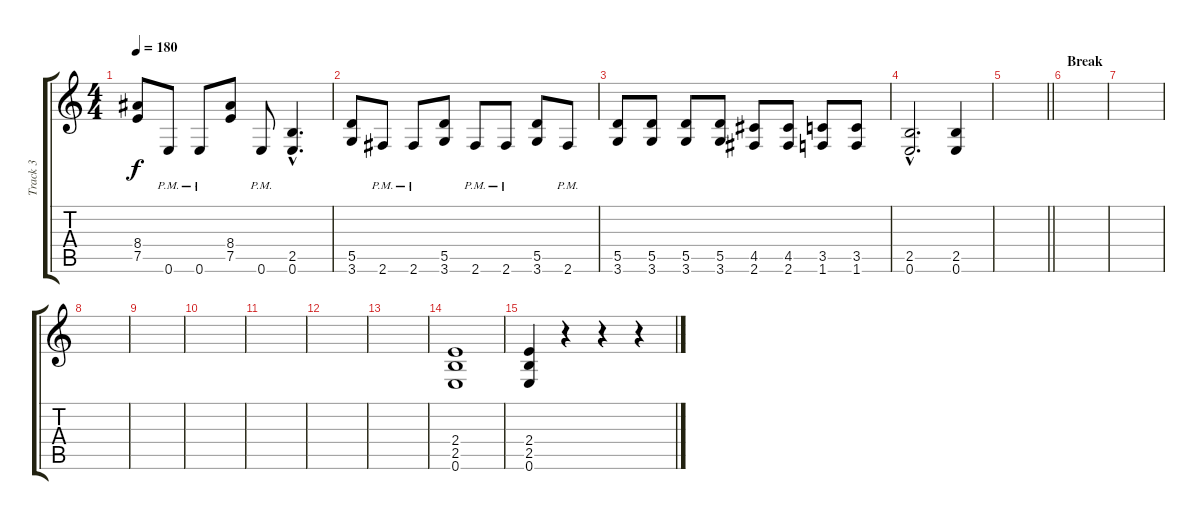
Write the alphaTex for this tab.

\track ("Track 3" "Track 3") {instrument distortionguitar}
\staff {score tabs}
\tuning (E4 B3 G3 D3 A2 E2) {hide}
\ts (4 4)
\tempo 180
\clef g2
\ks c
(8.4 7.5).8{dy f} 0.6{pm}.8 0.6{pm}.8 (8.4 7.5).8 0.6{pm}.8 (2.5{hac} 0.6{hac}).4{d} |
(5.5 3.6).8 2.6{pm}.8 2.6{pm}.8 (5.5 3.6).8 2.6{pm}.8 2.6{pm}.8 (5.5 3.6).8 2.6{pm}.8 |
(5.5 3.6).8 (5.5 3.6).8 (5.5 3.6).8 (5.5 3.6).8 (4.5 2.6).8 (4.5 2.6).8 (3.5 1.6).8 (3.5 1.6).8 |
(2.5{hac} 0.6{hac}).2{d} (2.5 0.6).4 |
\barLineRight lightlight
|
\section ("" "Break")
|
|
|
|
|
|
|
|
(2.4 2.5 0.6).1 |
(2.4 2.5 0.6).4 r.4 r.4 r.4
